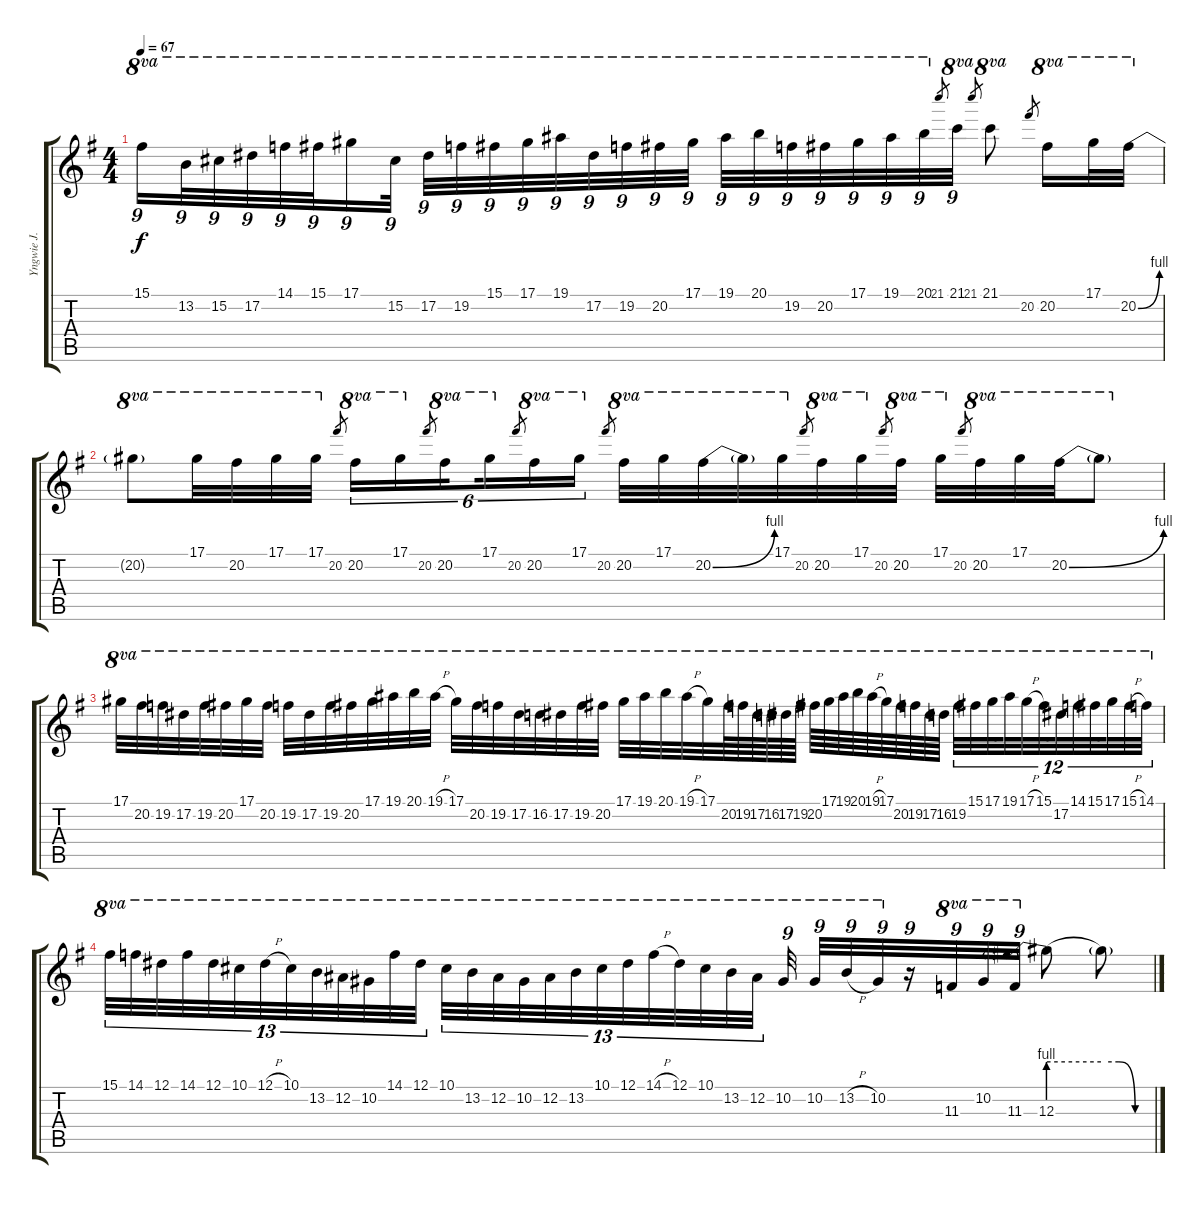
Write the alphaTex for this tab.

\track ("Yngwie J. Malmsteen" "Yngwie J. ") {instrument overdrivenguitar}
\staff {score tabs}
\tuning (Eb4 Bb3 Gb3 Db3 Ab2 Eb2) {hide}
\ts (4 4)
\tempo 67
\clef g2
\ks g
15.1.16{tu (9 8) ot 8va dy f} 13.2.32{tu (9 8) ot 8va} 15.2.32{tu (9 8) ot 8va} 17.2.32{tu (9 8) ot 8va} 14.1.32{tu (9 8) ot 8va} 15.1.32{tu (9 8) ot 8va} 17.1.16{tu (9 8) ot 8va} 15.2.32{tu (9 8) ot 8va} 17.2.32{tu (9 8) ot 8va} 19.2.32{tu (9 8) ot 8va} 15.1.32{tu (9 8) ot 8va} 17.1.32{tu (9 8) ot 8va} 19.1.32{tu (9 8) ot 8va} 17.2.32{tu (9 8) ot 8va} 19.2.32{tu (9 8) ot 8va} 20.2.32{tu (9 8) ot 8va} 17.1.32{tu (9 8) ot 8va} 19.1.32{tu (9 8) ot 8va} 20.1.32{tu (9 8) ot 8va} 19.2.32{tu (9 8) ot 8va} 20.2.32{tu (9 8) ot 8va} 17.1.32{tu (9 8) ot 8va} 19.1.32{tu (9 8) ot 8va} 20.1.32{tu (9 8) ot 8va} 21.1.8{gr} 21.1.32{tu (9 8) ot 8va} 21.1.8{gr} 21.1.8{ot 8va} 20.2.8{gr} 20.2.16{ot 8va} 17.1.32{ot 8va} 20.2{be (bend 0 0 60 4)}.32{ot 8va} |
20.2{t}.8{ot 8va} 17.1.32{ot 8va} 20.2.32{ot 8va} 17.1.32{ot 8va} 17.1.32{ot 8va} 20.2.8{gr} 20.2.16{tu (6 4) ot 8va} 17.1.16{tu (6 4) ot 8va} 20.2.8{gr} 20.2.16{tu (6 4) ot 8va beam splitsecondary} 17.1.16{tu (6 4) ot 8va} 20.2.8{gr} 20.2.16{tu (6 4) ot 8va} 17.1.16{tu (6 4) ot 8va} 20.2.8{gr} 20.2.32{ot 8va} 17.1.32{ot 8va} 20.2{be (bend 0 0 60 4)}.32{ot 8va} 20.2{t}.32{ot 8va} 17.1.32{ot 8va} 20.2.8{gr} 20.2.32{ot 8va} 17.1.32{ot 8va} 20.2.8{gr} 20.2.32{ot 8va} 17.1.32{ot 8va} 20.2.8{gr} 20.2.32{ot 8va} 17.1.32{ot 8va} 20.2{be (bend 0 0 60 4)}.32{ot 8va} 20.2{t}.8{ot 8va} |
17.1.32{ot 8va} 20.2.32{ot 8va} 19.2.32{ot 8va} 17.2.32{ot 8va} 19.2.32{ot 8va} 20.2.32{ot 8va} 17.1.32{ot 8va} 20.2.32{ot 8va} 19.2.32{ot 8va} 17.2.32{ot 8va} 19.2.32{ot 8va} 20.2.32{ot 8va} 17.1.32{ot 8va} 19.1.32{ot 8va} 20.1.32{ot 8va} 19.1{h}.32{ot 8va} 17.1.32{ot 8va} 20.2.32{ot 8va} 19.2.32{ot 8va} 17.2.32{ot 8va} 16.2.32{ot 8va} 17.2.32{ot 8va} 19.2.32{ot 8va} 20.2.32{ot 8va} 17.1.32{ot 8va} 19.1.32{ot 8va} 20.1.32{ot 8va} 19.1{h}.32{ot 8va} 17.1.32{ot 8va} 20.2.64{ot 8va} 19.2.64{ot 8va} 17.2.64{ot 8va} 16.2.64{ot 8va} 17.2.64{ot 8va} 19.2.64{ot 8va} 20.2.64{ot 8va} 17.1.64{ot 8va} 19.1.64{ot 8va} 20.1.64{ot 8va} 19.1{h}.64{ot 8va} 17.1.64{ot 8va} 20.2.64{ot 8va} 19.2.64{ot 8va} 17.2.64{ot 8va} 16.2.64{ot 8va beam splitsecondary} 19.2.32{tu (12 8) ot 8va} 15.1.32{tu (12 8) ot 8va} 17.1.32{tu (12 8) ot 8va beam splitsecondary} 19.1.32{tu (12 8) ot 8va} 17.1{h}.32{tu (12 8) ot 8va} 15.1.32{tu (12 8) ot 8va beam splitsecondary} 17.2.32{tu (12 8) ot 8va} 14.1.32{tu (12 8) ot 8va} 15.1.32{tu (12 8) ot 8va beam splitsecondary} 17.1.32{tu (12 8) ot 8va} 15.1{h}.32{tu (12 8) ot 8va} 14.1.32{tu (12 8) ot 8va} |
15.1.32{tu (13 8) ot 8va} 14.1.32{tu (13 8) ot 8va} 12.1.32{tu (13 8) ot 8va} 14.1.32{tu (13 8) ot 8va} 12.1.32{tu (13 8) ot 8va} 10.1.32{tu (13 8) ot 8va} 12.1{h}.32{tu (13 8) ot 8va} 10.1.32{tu (13 8) ot 8va} 13.2.32{tu (13 8) ot 8va} 12.2.32{tu (13 8) ot 8va} 10.2.32{tu (13 8) ot 8va} 14.1.32{tu (13 8) ot 8va} 12.1.32{tu (13 8) ot 8va} 10.1.32{tu (13 8) ot 8va} 13.2.32{tu (13 8) ot 8va} 12.2.32{tu (13 8) ot 8va} 10.2.32{tu (13 8) ot 8va} 12.2.32{tu (13 8) ot 8va} 13.2.32{tu (13 8) ot 8va} 10.1.32{tu (13 8) ot 8va} 12.1.32{tu (13 8) ot 8va} 14.1{h}.32{tu (13 8) ot 8va} 12.1.32{tu (13 8) ot 8va} 10.1.32{tu (13 8) ot 8va} 13.2.32{tu (13 8) ot 8va} 12.2.32{tu (13 8) ot 8va} 10.2.32{tu (9 8) ot 8va} 10.2.32{tu (9 8) ot 8va} 13.2{h}.32{tu (9 8) ot 8va} 10.2.32{tu (9 8) ot 8va} r.16{tu (9 8)} 11.3.32{tu (9 8) ot 8va} 10.2.32{tu (9 8) ot 8va} 11.3.32{tu (9 8) ot 8va} 12.3{be (prebend 0 4 60 4)}.8 12.3{be (custom 0 4 20 4 40 0 60 0) t}.8
